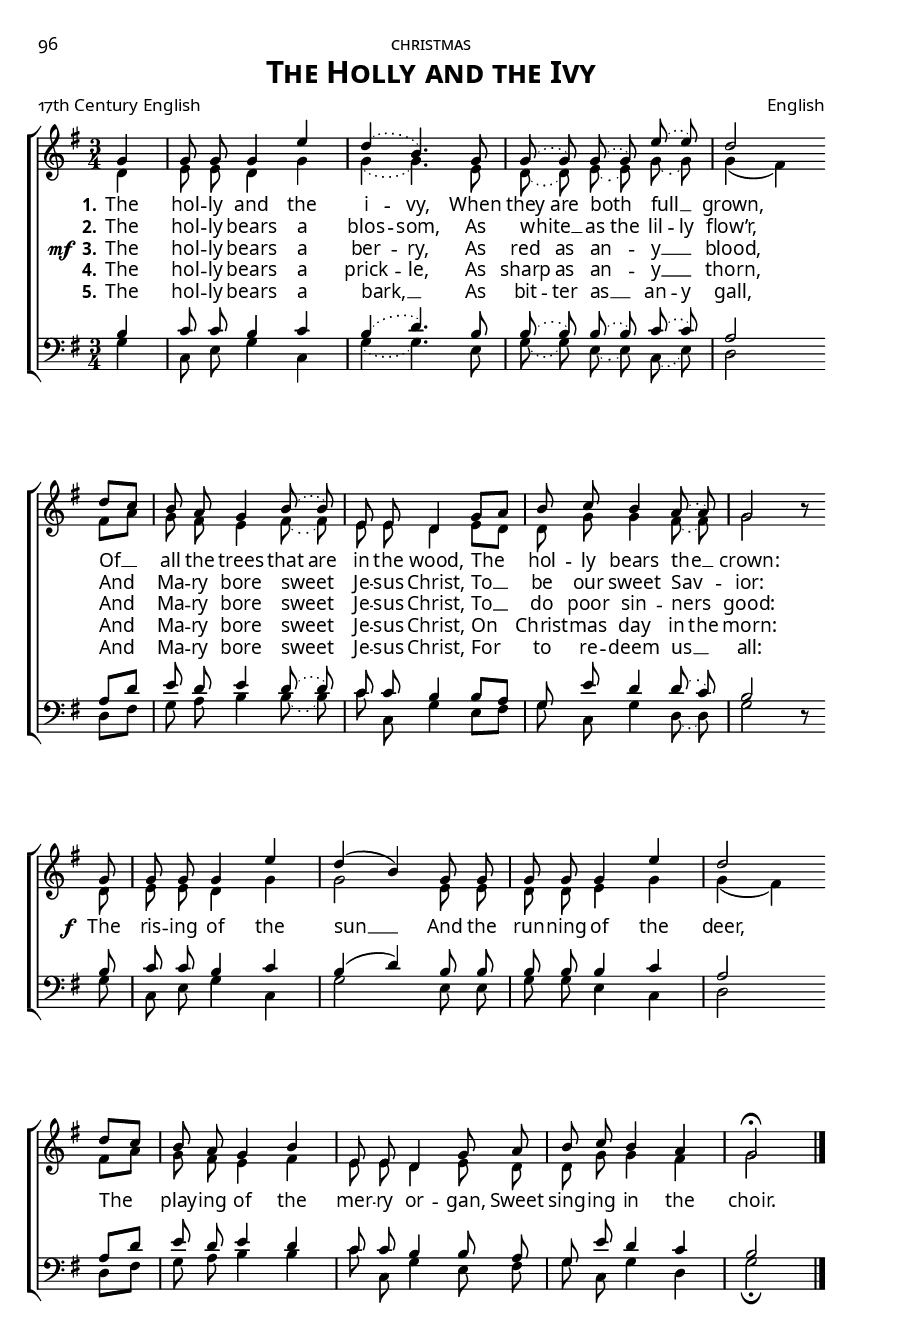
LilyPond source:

\version "2.14.2"
\include "util.ly"
\header {
  title = \markup{\override #'(font-name . "Garamond Premier Pro Semibold"){ \abs-fontsize #15 \smallCapsOldStyle"The Holly and the Ivy"}}
  poet = \markup\oldStyleNum"17th Century English"
  composer = \markup\oldStyleNum"English"
  %arranger = \markup\oldStyleNum"Arranged by BHB"
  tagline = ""
}
\paper {
  %print-all-headers = ##f
  paper-height = 9\in
  paper-width = 6\in
  indent = 0\in
  %system-system-spacing = #'((basic-distance . 10) (padding . 0))
  %system-system-spacing =
  %  #'((basic-distance . 0)
  %     (minimum-distance . 0)
  %     (padding . -0.35)
  %     (stretchability . 100))
  ragged-last-bottom = ##f
  ragged-bottom = ##f
  two-sided = ##t
  inner-margin = 0.5\in
  outer-margin = 0.25\in
  top-margin = 0.25\in
  bottom-margin = 0.25\in
  first-page-number = #096
  print-first-page-number = ##t
  headerLine = \markup{\override #'(font-name . "Garamond Premier Pro") \smallCapsOldStyle"christmas"}
  oddHeaderMarkup = \markup\fill-line{
     \override #'(font-name . "Garamond Premier Pro")\abs-fontsize #8.5
     \combine 
        \fill-line{"" \on-the-fly #print-page-number-check-first
        \oldStylePageNum""
        }
        \fill-line{\headerLine}
  }
  evenHeaderMarkup = \markup {
     \override #'(font-name . "Garamond Premier Pro")\abs-fontsize #8.5
     \combine
        \on-the-fly #print-page-number-check-first
        \oldStylePageNum""
        \fill-line{\headerLine}
  }
}
#(set-global-staff-size 15) \paper{ #(define fonts (make-pango-font-tree "GoudyOlSt BT" "Garamond Premier Pro" "Garamond Premier Pro" (/ 15 20))) }
global = {
  \key g \major
  \time 3/4
  \autoBeamOff
  \override DynamicLineSpanner #'staff-padding = #0.0
  \override DynamicLineSpanner #'Y-extent = #'(-1 . 1)
}

sopMusic = \relative c'' {
  \partial 4 g4 |
  g8\noBeam g8 g4 e' |
  \slurDotted d4( b4.) g8 |
  g\noBeam( g) g\noBeam( g) e'\noBeam( e) |
  d2 \bar"" \break
  
  \slurSolid d8[ c] |
  b8\noBeam a g4 \slurDotted b8\noBeam( b) |
  e,\noBeam e d4 \slurSolid g8[ a] |
  b\noBeam c b4 \slurDotted a8\noBeam( a) |
  g2 b8\rest \bar""\break
  
  g8 |
  g\noBeam g\noBeam g4 e'4 |
  \slurSolid d( b) g8\noBeam g |
  g\noBeam g g4 e' |
  d2 \bar""\break d8[ c] |
  
  b8\noBeam a g4 b |
  e,8\noBeam e d4 g8\noBeam a |
  b\noBeam c b4 a |
  \partial 2 g2\fermata \bar "|."
  
}
sopWords = \lyricmode {
  
}

altoMusic = \relative c' {
  d4 |
  e8\noBeam e d4 g |
  \slurDotted g( g4.) e8 |
  d8\noBeam( d) e\noBeam( e) g\noBeam( g) |
  \slurSolid g4( fis) |
  
  fis8[ a] |
  g8\noBeam fis e4 \slurDotted fis8\noBeam( fis) |
  e8\noBeam e d4 \slurSolid e8[ d] |
  d8\noBeam g g4 \slurDotted fis8\noBeam( fis) |
  g2 s8 |
  
  d8 |
  e\noBeam e d4 \slurSolid g |
  g2 e8\noBeam e |
  d\noBeam d e4 g |
  g( fis) fis8[ a] |
  
  g\noBeam fis e4 fis |
  e8\noBeam e d4 e8\noBeam d |
  d\noBeam g g4 fis |
  g2 \bar "|."
}
altoWords = {
  \dropLyricsV
  \lyricmode {
    \set stanza = #"1."
    \set ignoreMelismata = ##t
    The hol -- ly and the i -- vy,
    When they are both _ full __ _ grown,
    Of __ _ all the trees that are in the wood,
    The _ hol -- ly bears the __ _ crown:
  
    \unset ignoreMelismata
  }
  \set stanza = \markup\dynamic"f "
  \lyricmode{
    %\set associatedVoice = "basses"
    The ris -- ing of the sun __
    And the run -- ning of the deer,
    The play -- ing of the mer -- ry or -- gan,
    Sweet sing -- ing in the choir.
  }
}
altoWordsII = \lyricmode {
  \dropLyricsV
  \set stanza = #"2."
  \set ignoreMelismata = ##t
  The hol -- ly bears a blos -- som,
  As white __ _ as the lil -- ly flow’r,
  And _ Ma -- ry bore sweet _ Je -- sus Christ, To __ _ be our sweet Sav -- _ ior:
}
altoWordsIII = {
  \dropLyricsV
  \set stanza = \markup{\dynamic"mf " "3."}
  \lyricmode {
    \set ignoreMelismata = ##t
    The hol -- ly bears a ber -- ry,
    As red as an -- _ y __ _ blood,
    And _ Ma -- ry bore sweet _ Je -- sus Christ, To __ _ do poor sin -- ners _ good:
  }
}
altoWordsIV = \lyricmode {
  \dropLyricsV
  \set stanza = #"4."
  \set ignoreMelismata = ##t
  The hol -- ly bears a prick -- le, As sharp as an -- _ y __ _ thorn,
  And _ Ma -- ry bore sweet _ Je -- sus Christ, On _ Christ -- mas day in the morn:
}
altoWordsV = \lyricmode {
  \dropLyricsV
  \set stanza = #"5."
  \set ignoreMelismata = ##t
  The hol -- ly bears a bark, __ _ As bit -- ter as __ _ an -- y gall,
  And _ Ma -- ry bore sweet _ Je -- sus Christ, For _ to re -- deem us __ _ all:
}
altoWordsVI = \lyricmode {
}
tenorMusic = \relative c' {
  b4 |
  c8\noBeam c b4 c |
  \slurDotted b4( d4.) b8 |
  b\noBeam( b) b\noBeam( b) c\noBeam( c) |
  a2 |
  
  \slurSolid a8[ d] |
  e8\noBeam d e4 \slurDotted d8\noBeam( d) |
  c\noBeam c b4 \slurSolid b8[ a] |
  g\noBeam e' d4 \slurDotted d8\noBeam( c) |
  b2 s8 |
  
  b8 |
  c\noBeam c b4 c |
  \slurSolid b( d) b8\noBeam b |
  b\noBeam b b4 c |
  a2 a8[ d] |
  
  e8\noBeam d e4 d |
  c8\noBeam c b4 b8\noBeam a |
  g\noBeam e' d4 c |
  b2 \bar "|."
}
tenorWords = \lyricmode {

}

bassMusic = \relative c' {
  g4 |
  c,8\noBeam e g4 c, |
  \slurDotted g'4( g4.) e8 |
  g8\noBeam( g) e\noBeam( e) c\noBeam( e) |
  d2 |
  
  \slurSolid d8[ fis] |
  g8\noBeam a b4 \slurDotted b8\noBeam( b) |
  c8\noBeam c, g'4 \slurSolid e8[ fis] |
  g\noBeam c, g'4 \slurDotted d8\noBeam( d) |
  g2 d8\rest |
  
  g8 |
  c,\noBeam e\noBeam g4 c,4 |
  \slurSolid g'2 e8\noBeam e |
  g\noBeam g e4 c |
  d2 d8[ fis] |
  
  g\noBeam a b4 b |
  c8\noBeam c, g'4 e8\noBeam fis |
  g\noBeam c, g'4 d |
  g2\fermata \bar "|."
}
bassWords = \lyricmode {

}

pianoRH = \relative c' {
  
}
pianoLH = \relative c' {
  
}

\score {
  <<
   \new ChoirStaff <<
    \new Staff = women <<
      \new Voice = "sopranos" { \voiceOne << \global \sopMusic >> }
      \new Voice = "altos" { \voiceTwo << \global \altoMusic >> }
    >>
    \new Staff = men <<
      \clef bass
      \new Voice = "tenors" { \voiceOne << \global \tenorMusic >> }
      \new Voice = "basses" { \voiceTwo << \global \bassMusic >> }
    >>
    \new Lyrics \with { alignAboveContext = #"women" \override VerticalAxisGroup #'nonstaff-relatedstaff-spacing = #'((basic-distance . 1))} \lyricsto "sopranos" \sopWords
    \new Lyrics = "altosVI"  \with { alignBelowContext = #"women" \override VerticalAxisGroup #'nonstaff-relatedstaff-spacing = #'((basic-distance . 1))} \lyricsto "sopranos" \altoWordsVI
    \new Lyrics = "altosV"  \with { alignBelowContext = #"women" \override VerticalAxisGroup #'nonstaff-relatedstaff-spacing = #'((basic-distance . 1))} \lyricsto "sopranos" \altoWordsV
    \new Lyrics = "altosIV"  \with { alignBelowContext = #"women" \override VerticalAxisGroup #'nonstaff-relatedstaff-spacing = #'((basic-distance . 1))} \lyricsto "sopranos" \altoWordsIV
    \new Lyrics = "altosIII"  \with { alignBelowContext = #"women" \override VerticalAxisGroup #'nonstaff-relatedstaff-spacing = #'((basic-distance . 1))} \lyricsto "sopranos" \altoWordsIII
    \new Lyrics = "altosII"  \with { alignBelowContext = #"women" \override VerticalAxisGroup #'nonstaff-relatedstaff-spacing = #'((basic-distance . 1))} \lyricsto "sopranos" \altoWordsII
    \new Lyrics = "altos"  \with { alignBelowContext = #"women" \override VerticalAxisGroup #'nonstaff-relatedstaff-spacing = #'((basic-distance . 1)) } \lyricsto "sopranos" \altoWords
    \new Lyrics \with { alignAboveContext = #"men" \override VerticalAxisGroup #'nonstaff-relatedstaff-spacing = #'((basic-distance . 1)) } \lyricsto "tenors" \tenorWords
    \new Lyrics \with { alignBelowContext = #"men" \override VerticalAxisGroup #'nonstaff-relatedstaff-spacing = #'((basic-distance . 1)) } \lyricsto "basses" \bassWords
  >>
%    \new PianoStaff << \new Staff { \new Voice { \pianoRH } } \new Staff { \clef "bass" \pianoLH } >>
  >>
  \layout {
    \context {
      \Score
      %\override SpacingSpanner #'base-shortest-duration = #(ly:make-moment 1 8)
      %\override SpacingSpanner #'common-shortest-duration = #(ly:make-moment 1 4)
    }
    \context {
      % Remove all empty staves
      % \Staff \RemoveEmptyStaves \override VerticalAxisGroup #'remove-first = ##t
    }
    \context {
      \Lyrics
      \override LyricText #'X-offset = #center-on-word
    }
  }
  \midi {
    \tempo 4 = 120
    \set Staff.midiInstrument = "flute"
  
    \context {
      \Voice
      \remove "Dynamic_performer"
    }
  }
}
